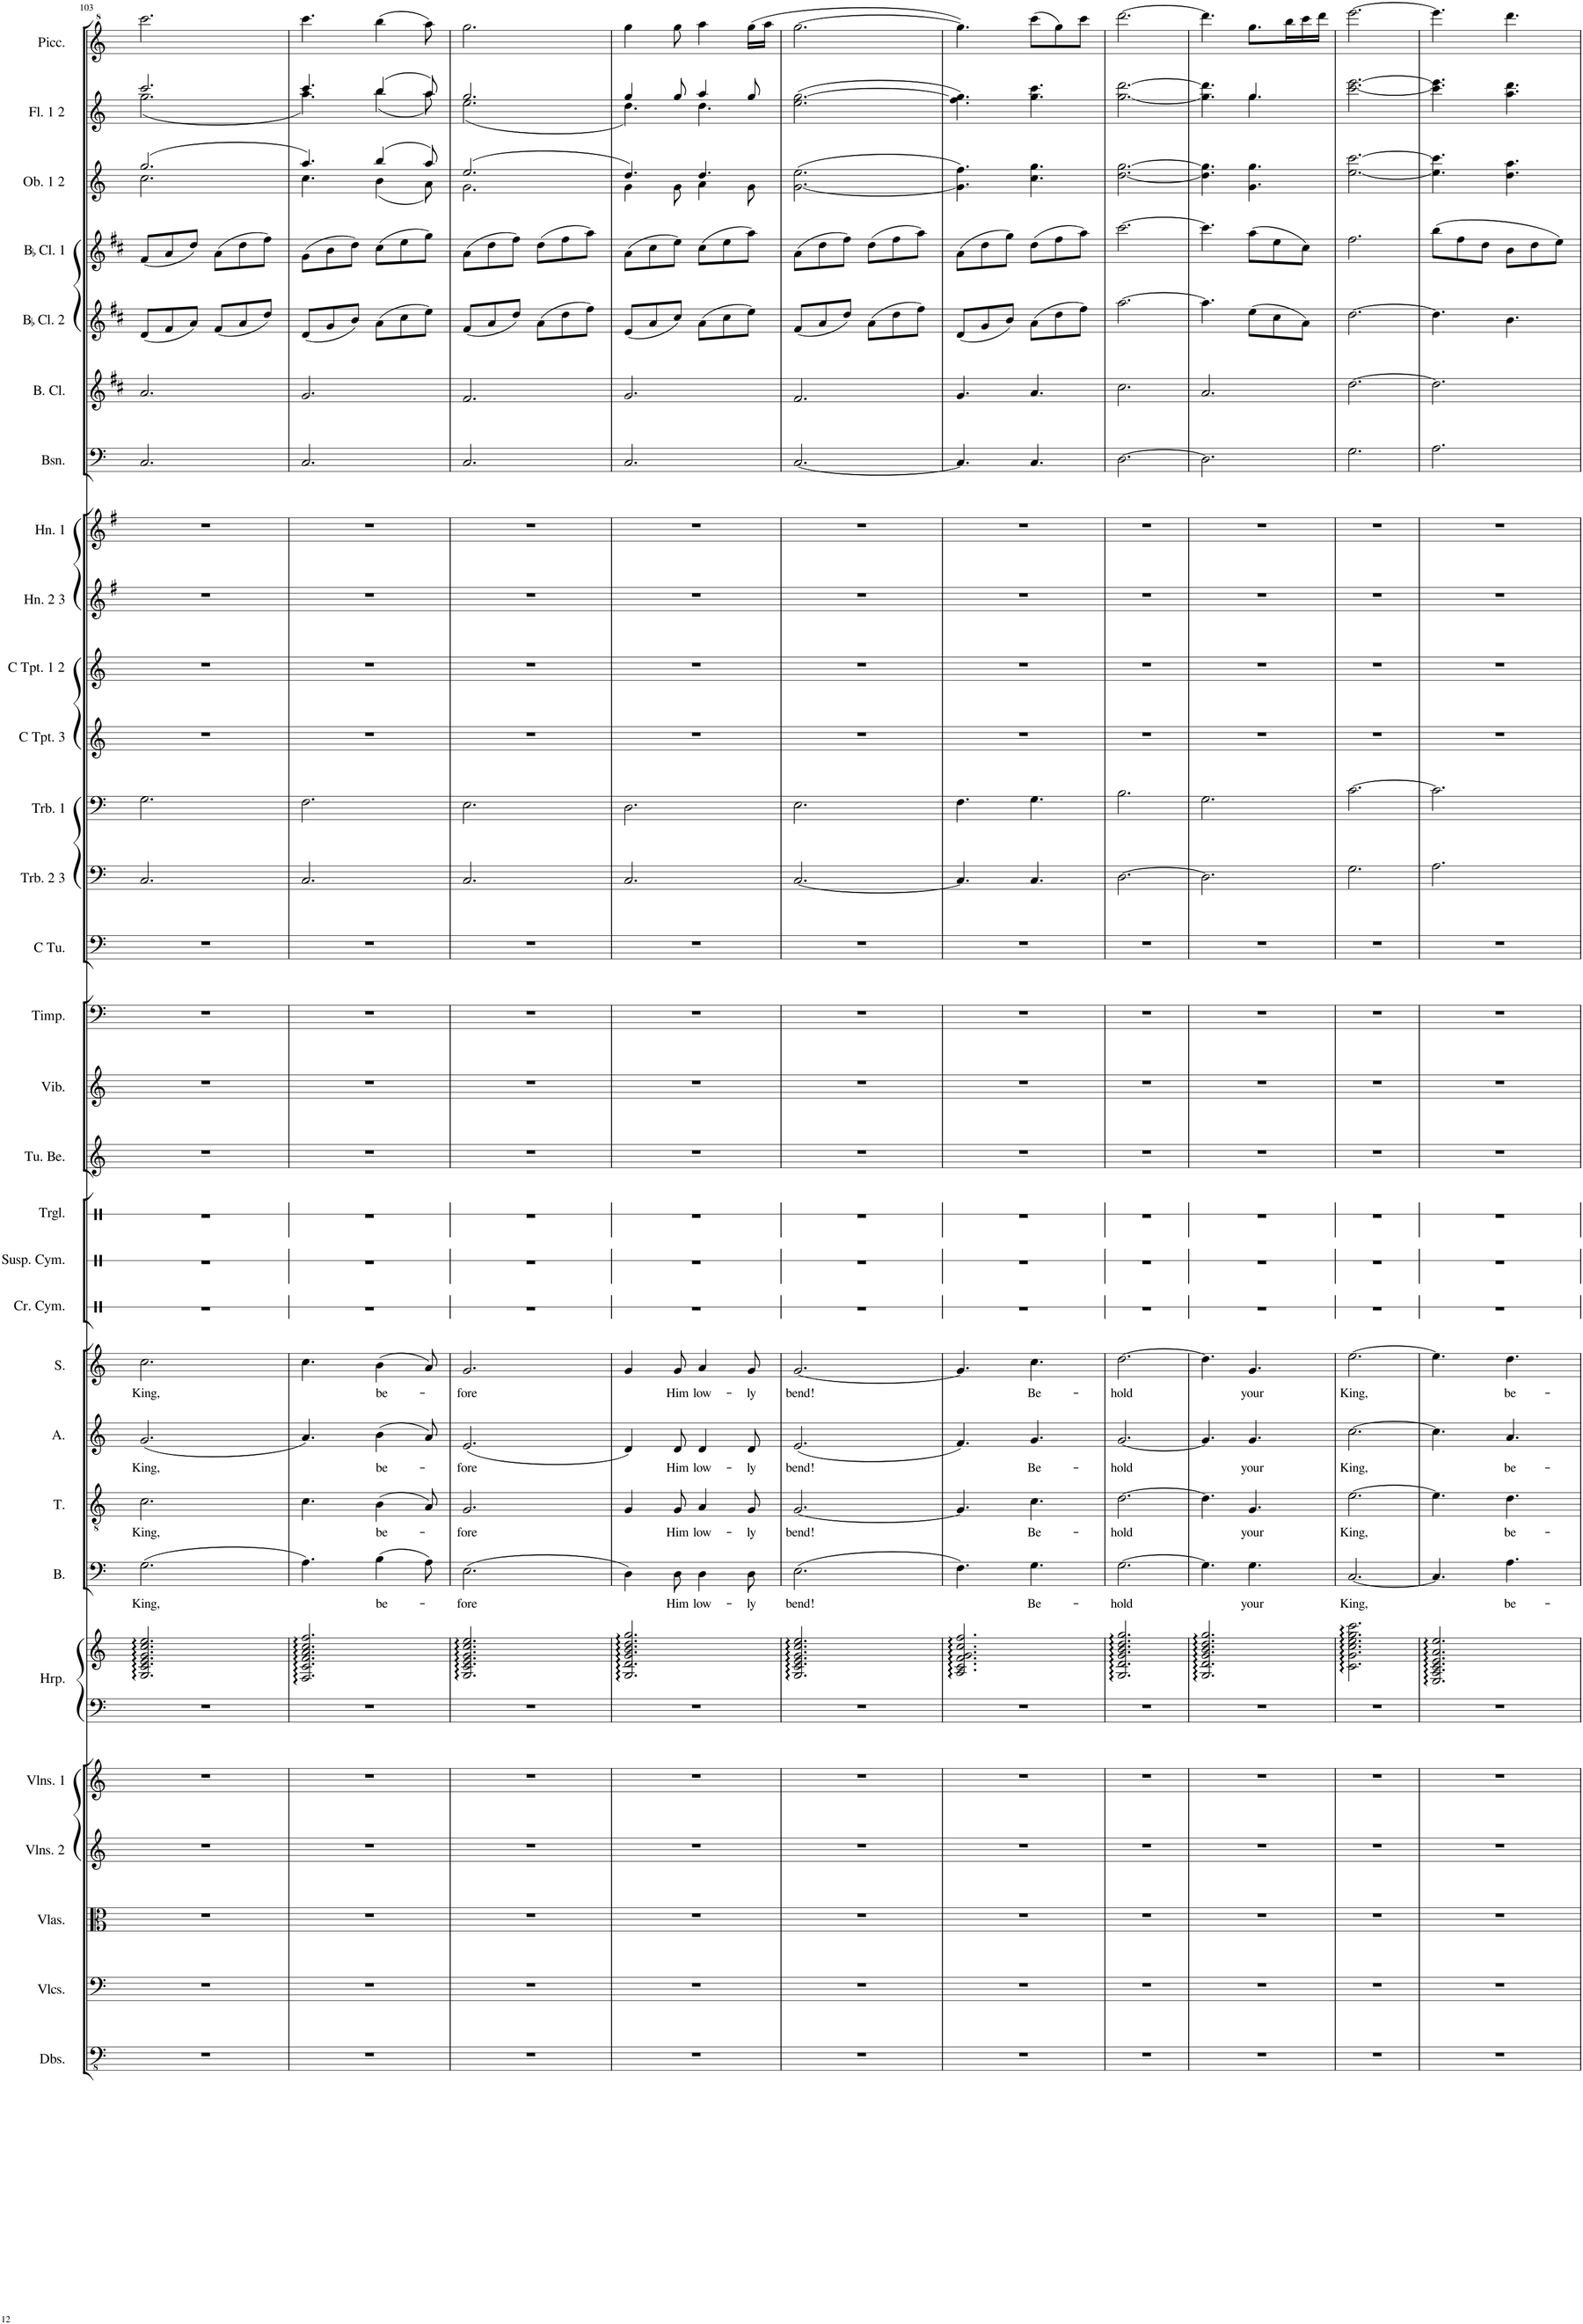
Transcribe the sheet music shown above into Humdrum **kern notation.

**kern	**kern	**kern	**kern	**kern	**kern	**kern	**kern	**text	**kern	**text	**kern	**text	**kern	**text	**kern	**kern	**kern	**kern	**kern	**kern	**kern	**kern	**kern	**kern	**kern	**kern	**kern	**kern	**kern	**kern	**kern	**kern	**kern	**kern
*part30	*part29	*part28	*part27	*part26	*part25	*part25	*part24	*part24	*part23	*part23	*part22	*part22	*part21	*part21	*part20	*part19	*part18	*part17	*part16	*part15	*part14	*part13	*part12	*part11	*part10	*part9	*part8	*part7	*part6	*part5	*part4	*part3	*part2	*part1
*staff31	*staff30	*staff29	*staff28	*staff27	*staff26	*staff25	*staff24	*staff24	*staff23	*staff23	*staff22	*staff22	*staff21	*staff21	*staff20	*staff19	*staff18	*staff17	*staff16	*staff15	*staff14	*staff13	*staff12	*staff11	*staff10	*staff9	*staff8	*staff7	*staff6	*staff5	*staff4	*staff3	*staff2	*staff1
*I"Double Basses	*I"Violoncellos	*I"Violas	*I"Violins 2	*I"Violins 1	*I"Harp	*	*I"Bass	*	*I"Tenor	*	*I"Alto	*	*I"Soprano	*	*I"Crash Cymbal	*I"Suspended Cymbal	*I"Triangle	*I"Tubular Bells	*I"Vibraphone	*I"Timpani	*I"C Tuba	*I"Trombone 2 3	*I"Trombone 1	*I"C Trumpet 3	*I"C Trumpet 1 2	*I"Horn 2 3	*I"Horn 1	*I"Bassoon	*I"Bass Clarinet	*I"BaccidentalFlat Clarinet 2	*I"BaccidentalFlat Clarinet 1	*I"Oboe 1 2	*I"Flute 1 2	*I"Piccolo
*I'Dbs.	*I'Vlcs.	*I'Vlas.	*I'Vlns. 2	*I'Vlns. 1	*I'Hrp.	*	*I'B.	*	*I'T.	*	*I'A.	*	*I'S.	*	*I'Cr. Cym.	*I'Susp. Cym.	*I'Trgl.	*I'Tu. Be.	*I'Vib.	*I'Timp.	*I'C Tu.	*I'Trb. 2 3	*I'Trb. 1	*I'C Tpt. 3	*I'C Tpt. 1 2	*I'Hn. 2 3	*I'Hn. 1	*I'Bsn.	*I'B. Cl.	*I'BaccidentalFlat Cl. 2	*I'BaccidentalFlat Cl. 1	*I'Ob. 1 2	*I'Fl. 1 2	*I'Picc.
!!LO:PB:g=z
*clefFv4	*clefF4	*clefC3	*clefG2	*clefG2	*clefF4	*clefG2	*clefF4	*	*clefGv2	*	*clefG2	*	*clefG2	*	*clefX	*clefX	*clefX	*clefG2	*clefG2	*clefF4	*clefF4	*clefF4	*clefF4	*clefG2	*clefG2	*clefG2	*clefG2	*clefF4	*clefG2	*clefG2	*clefG2	*clefG2	*clefG2	*clefG^2
*	*	*	*	*	*	*	*	*	*	*	*	*	*	*	*	*	*	*	*	*	*	*	*	*	*	*Trd4c7	*Trd4c7	*	*Trd8c14	*Trd1c2	*Trd1c2	*	*	*Trd-7c-12
*k[]	*k[]	*k[]	*k[]	*k[]	*k[]	*k[]	*k[]	*	*k[]	*	*k[]	*	*k[]	*	*k[]	*k[]	*k[]	*k[]	*k[]	*k[]	*k[]	*k[]	*k[]	*k[]	*k[]	*k[f#]	*k[f#]	*k[]	*k[f#c#]	*k[f#c#]	*k[f#c#]	*k[]	*k[]	*k[]
*M6/8	*M6/8	*M6/8	*M6/8	*M6/8	*M6/8	*M6/8	*M6/8	*	*M6/8	*	*M6/8	*	*M6/8	*	*M6/8	*M6/8	*M6/8	*M6/8	*M6/8	*M6/8	*M6/8	*M6/8	*M6/8	*M6/8	*M6/8	*M6/8	*M6/8	*M6/8	*M6/8	*M6/8	*M6/8	*M6/8	*M6/8	*M6/8
=103	=103	=103	=103	=103	=103	=103	=103	=103	=103	=103	=103	=103	=103	=103	=103	=103	=103	=103	=103	=103	=103	=103	=103	=103	=103	=103	=103	=103	=103	=103	=103	=103	=103	=103
!	!	!	!	!	!	!	!	!LO:LY:b	!	!LO:LY:b	!	!LO:LY:b	!	!LO:LY:b	!	!	!	!	!	!	!	!	!	!	!	!	!	!	!	!	!	!	!	!
*	*	*	*	*	*	*	*	*	*	*	*	*	*	*	*	*	*	*	*	*	*	*	*	*	*	*	*	*	*	*	*	*^	*^	*
2.r	2.r	2.r	2.r	2.r	2.r	2.G/ 2.c/ 2.e/ 2.g/ 2.cc/ 2.ee/	(2.G\	King,	2.c\	King,	(2.g/	King,	2.cc\	King,	2.r	2.r	2.r	2.r	2.r	2.r	2.r	2.C/	2.G\	2.r	2.r	2.r	2.r	2.C/	2.a/	(8d/L	(8f#/L	(2.gg/	2.cc\	2.ccc/	(2.gg\	2.cccc\
.	.	.	.	.	.	.	.	.	.	.	.	.	.	.	.	.	.	.	.	.	.	.	.	.	.	.	.	.	.	8f#/	8a/	.	.	.	.	.
.	.	.	.	.	.	.	.	.	.	.	.	.	.	.	.	.	.	.	.	.	.	.	.	.	.	.	.	.	.	8a/J)	8dd/J)	.	.	.	.	.
.	.	.	.	.	.	.	.	.	.	.	.	.	.	.	.	.	.	.	.	.	.	.	.	.	.	.	.	.	.	(8f#/L	(8a\L	.	.	.	.	.
.	.	.	.	.	.	.	.	.	.	.	.	.	.	.	.	.	.	.	.	.	.	.	.	.	.	.	.	.	.	8a/	8dd\	.	.	.	.	.
.	.	.	.	.	.	.	.	.	.	.	.	.	.	.	.	.	.	.	.	.	.	.	.	.	.	.	.	.	.	8dd/J)	8ff#\J)	.	.	.	.	.
=104	=104	=104	=104	=104	=104	=104	=104	=104	=104	=104	=104	=104	=104	=104	=104	=104	=104	=104	=104	=104	=104	=104	=104	=104	=104	=104	=104	=104	=104	=104	=104	=104	=104	=104	=104	=104
2.r	2.r	2.r	2.r	2.r	2.r	2.F/ 2.c/ 2.f/ 2.a/ 2.cc/ 2.ff/	4.A\)	.	4.c\	.	4.a/)	.	4.cc\	.	2.r	2.r	2.r	2.r	2.r	2.r	2.r	2.C/	2.F\	2.r	2.r	2.r	2.r	2.C/	2.g/	(8d/L	(8g\L	4.aa/)	4.cc\	4.ccc/	4.aa\)	4.cccc\
.	.	.	.	.	.	.	.	.	.	.	.	.	.	.	.	.	.	.	.	.	.	.	.	.	.	.	.	.	.	8g/	8b\	.	.	.	.	.
.	.	.	.	.	.	.	.	.	.	.	.	.	.	.	.	.	.	.	.	.	.	.	.	.	.	.	.	.	.	8b/J)	8dd\J)	.	.	.	.	.
!	!	!	!	!	!	!	!	!LO:LY:b	!	!LO:LY:b	!	!LO:LY:b	!	!LO:LY:b	!	!	!	!	!	!	!	!	!	!	!	!	!	!	!	!	!	!	!	!	!	!
.	.	.	.	.	.	.	(4B\	be-	(4B\	be-	(4b\	be-	(4b\	be-	.	.	.	.	.	.	.	.	.	.	.	.	.	.	.	(8a\L	(8cc#\L	(4bb/	(4b\	(4bb/	(4bb\	(4bbb\
.	.	.	.	.	.	.	.	.	.	.	.	.	.	.	.	.	.	.	.	.	.	.	.	.	.	.	.	.	.	8cc#\	8ee\	.	.	.	.	.
.	.	.	.	.	.	.	8A\)	.	8A/)	.	8a/)	.	8a/)	.	.	.	.	.	.	.	.	.	.	.	.	.	.	.	.	8ee\J)	8gg\J)	8aa/)	8a\)	8aa/)	8aa\)	8aaa\)
=105	=105	=105	=105	=105	=105	=105	=105	=105	=105	=105	=105	=105	=105	=105	=105	=105	=105	=105	=105	=105	=105	=105	=105	=105	=105	=105	=105	=105	=105	=105	=105	=105	=105	=105	=105	=105
!	!	!	!	!	!	!	!	!LO:LY:b	!	!LO:LY:b	!	!LO:LY:b	!	!LO:LY:b	!	!	!	!	!	!	!	!	!	!	!	!	!	!	!	!	!	!	!	!	!	!
2.r	2.r	2.r	2.r	2.r	2.r	2.G/ 2.c/ 2.e/ 2.g/ 2.cc/ 2.ee/	(2.E\	-fore	2.G/	-fore	(2.e/	-fore	2.g/	-fore	2.r	2.r	2.r	2.r	2.r	2.r	2.r	2.C/	2.E\	2.r	2.r	2.r	2.r	2.C/	2.f#/	(8f#/L	(8a\L	(2.ee/	2.g\	2.gg/	(2.ee\	2.ggg\
.	.	.	.	.	.	.	.	.	.	.	.	.	.	.	.	.	.	.	.	.	.	.	.	.	.	.	.	.	.	8a/	8dd\	.	.	.	.	.
.	.	.	.	.	.	.	.	.	.	.	.	.	.	.	.	.	.	.	.	.	.	.	.	.	.	.	.	.	.	8dd/J)	8ff#\J)	.	.	.	.	.
.	.	.	.	.	.	.	.	.	.	.	.	.	.	.	.	.	.	.	.	.	.	.	.	.	.	.	.	.	.	(8a\L	(8dd\L	.	.	.	.	.
.	.	.	.	.	.	.	.	.	.	.	.	.	.	.	.	.	.	.	.	.	.	.	.	.	.	.	.	.	.	8dd\	8ff#\	.	.	.	.	.
.	.	.	.	.	.	.	.	.	.	.	.	.	.	.	.	.	.	.	.	.	.	.	.	.	.	.	.	.	.	8ff#\J)	8aa\J)	.	.	.	.	.
=106	=106	=106	=106	=106	=106	=106	=106	=106	=106	=106	=106	=106	=106	=106	=106	=106	=106	=106	=106	=106	=106	=106	=106	=106	=106	=106	=106	=106	=106	=106	=106	=106	=106	=106	=106	=106
2.r	2.r	2.r	2.r	2.r	2.r	2.G/ 2.d/ 2.g/ 2.b/ 2.dd/ 2.gg/	4D\)	.	4G/	.	4d/)	.	4g/	.	2.r	2.r	2.r	2.r	2.r	2.r	2.r	2.C/	2.D\	2.r	2.r	2.r	2.r	2.C/	2.g/	(8e/L	(8a\L	4.dd/)	4g\	4gg/	4.dd\)	4ggg\
.	.	.	.	.	.	.	.	.	.	.	.	.	.	.	.	.	.	.	.	.	.	.	.	.	.	.	.	.	.	8a/	8cc#\	.	.	.	.	.
!	!	!	!	!	!	!	!	!LO:LY:b	!	!LO:LY:b	!	!LO:LY:b	!	!LO:LY:b	!	!	!	!	!	!	!	!	!	!	!	!	!	!	!	!	!	!	!	!	!	!
.	.	.	.	.	.	.	8D\	Him	8G/	Him	8d/	Him	8g/	Him	.	.	.	.	.	.	.	.	.	.	.	.	.	.	.	8cc#/J)	8ee\J)	.	8g\	8gg/	.	8ggg\
!	!	!	!	!	!	!	!	!LO:LY:b	!	!LO:LY:b	!	!LO:LY:b	!	!LO:LY:b	!	!	!	!	!	!	!	!	!	!	!	!	!	!	!	!	!	!	!	!	!	!
.	.	.	.	.	.	.	4D\	low-	4A/	low-	4d/	low-	4a/	low-	.	.	.	.	.	.	.	.	.	.	.	.	.	.	.	(8a\L	(8cc#\L	4.dd/	4a\	4aa/	4.dd\	4aaa\
.	.	.	.	.	.	.	.	.	.	.	.	.	.	.	.	.	.	.	.	.	.	.	.	.	.	.	.	.	.	8cc#\	8ee\	.	.	.	.	.
!	!	!	!	!	!	!	!	!LO:LY:b	!	!LO:LY:b	!	!LO:LY:b	!	!LO:LY:b	!	!	!	!	!	!	!	!	!	!	!	!	!	!	!	!	!	!	!	!	!	!
.	.	.	.	.	.	.	8D\	-ly	8G/	-ly	8d/	-ly	8g/	-ly	.	.	.	.	.	.	.	.	.	.	.	.	.	.	.	8ee\J)	8aa\J)	.	8g\	8gg/	.	(16ggg\LL
.	.	.	.	.	.	.	.	.	.	.	.	.	.	.	.	.	.	.	.	.	.	.	.	.	.	.	.	.	.	.	.	.	.	.	.	16aaa\JJ
*	*	*	*	*	*	*	*	*	*	*	*	*	*	*	*	*	*	*	*	*	*	*	*	*	*	*	*	*	*	*	*	*v	*v	*	*	*
*	*	*	*	*	*	*	*	*	*	*	*	*	*	*	*	*	*	*	*	*	*	*	*	*	*	*	*	*	*	*	*	*	*v	*v	*
=107	=107	=107	=107	=107	=107	=107	=107	=107	=107	=107	=107	=107	=107	=107	=107	=107	=107	=107	=107	=107	=107	=107	=107	=107	=107	=107	=107	=107	=107	=107	=107	=107	=107	=107
!	!	!	!	!	!	!	!	!LO:LY:b	!	!LO:LY:b	!	!LO:LY:b	!	!LO:LY:b	!	!	!	!	!	!	!	!	!	!	!	!	!	!	!	!	!	!	!	!
2.r	2.r	2.r	2.r	2.r	2.r	2.G/ 2.c/ 2.e/ 2.g/ 2.cc/ 2.ee/	(2.E\	bend!	[2.G/	bend!	(2.e/	bend!	[2.g/	bend!	2.r	2.r	2.r	2.r	2.r	2.r	2.r	[2.C/	2.E\	2.r	2.r	2.r	2.r	[2.C/	2.f#/	(8f#/L	(8a\L	([2.g\ 2.ee\	(2.ee\ [2.gg\	[2.ggg\
.	.	.	.	.	.	.	.	.	.	.	.	.	.	.	.	.	.	.	.	.	.	.	.	.	.	.	.	.	.	8a/	8dd\	.	.	.
.	.	.	.	.	.	.	.	.	.	.	.	.	.	.	.	.	.	.	.	.	.	.	.	.	.	.	.	.	.	8dd/J)	8ff#\J)	.	.	.
.	.	.	.	.	.	.	.	.	.	.	.	.	.	.	.	.	.	.	.	.	.	.	.	.	.	.	.	.	.	(8a\L	(8dd\L	.	.	.
.	.	.	.	.	.	.	.	.	.	.	.	.	.	.	.	.	.	.	.	.	.	.	.	.	.	.	.	.	.	8dd\	8ff#\	.	.	.
.	.	.	.	.	.	.	.	.	.	.	.	.	.	.	.	.	.	.	.	.	.	.	.	.	.	.	.	.	.	8ff#\J)	8aa\J)	.	.	.
=108	=108	=108	=108	=108	=108	=108	=108	=108	=108	=108	=108	=108	=108	=108	=108	=108	=108	=108	=108	=108	=108	=108	=108	=108	=108	=108	=108	=108	=108	=108	=108	=108	=108	=108
2.r	2.r	2.r	2.r	2.r	2.r	2.A/ 2.c/ 2.f/ 2.g/ 2.cc/ 2.ff/	4.F\)	.	4.G/]	.	4.f/)	.	4.g/]	.	2.r	2.r	2.r	2.r	2.r	2.r	2.r	4.C/]	4.F\	2.r	2.r	2.r	2.r	4.C/]	4.g/	(8d/L	(8a\L	4.g\] 4.ff\)	4.ff\ 4.gg\])	4.ggg\])
.	.	.	.	.	.	.	.	.	.	.	.	.	.	.	.	.	.	.	.	.	.	.	.	.	.	.	.	.	.	8g/	8dd\	.	.	.
.	.	.	.	.	.	.	.	.	.	.	.	.	.	.	.	.	.	.	.	.	.	.	.	.	.	.	.	.	.	8b/J)	8gg\J)	.	.	.
!	!	!	!	!	!	!	!	!LO:LY:b	!	!LO:LY:b	!	!LO:LY:b	!	!LO:LY:b	!	!	!	!	!	!	!	!	!	!	!	!	!	!	!	!	!	!	!	!
.	.	.	.	.	.	.	4.G\	Be-	4.c\	Be-	4.g/	Be-	4.cc\	Be-	.	.	.	.	.	.	.	4.C/	4.G\	.	.	.	.	4.C/	4.a/	(8a\L	(8dd\L	4.cc\ 4.gg\	4.gg\ 4.ccc\	(8cccc\L
.	.	.	.	.	.	.	.	.	.	.	.	.	.	.	.	.	.	.	.	.	.	.	.	.	.	.	.	.	.	8dd\	8ff#\	.	.	8ggg\)
.	.	.	.	.	.	.	.	.	.	.	.	.	.	.	.	.	.	.	.	.	.	.	.	.	.	.	.	.	.	8ff#\J)	8aa\J)	.	.	8cccc\J
=109	=109	=109	=109	=109	=109	=109	=109	=109	=109	=109	=109	=109	=109	=109	=109	=109	=109	=109	=109	=109	=109	=109	=109	=109	=109	=109	=109	=109	=109	=109	=109	=109	=109	=109
!	!	!	!	!	!	!	!	!LO:LY:b	!	!LO:LY:b	!	!LO:LY:b	!	!LO:LY:b	!	!	!	!	!	!	!	!	!	!	!	!	!	!	!	!	!	!	!	!
2.r	2.r	2.r	2.r	2.r	2.r	2.G/ 2.d/ 2.g/ 2.b/ 2.dd/ 2.gg/	[2.G\	-hold	[2.d\	-hold	[2.g/	-hold	[2.dd\	-hold	2.r	2.r	2.r	2.r	2.r	2.r	2.r	[2.D\	2.B\	2.r	2.r	2.r	2.r	[2.D\	2.cc#\	[2.aa\	[2.ccc#\	[2.dd\ [2.gg\	[2.gg\ [2.ddd\	[2.dddd\
=110	=110	=110	=110	=110	=110	=110	=110	=110	=110	=110	=110	=110	=110	=110	=110	=110	=110	=110	=110	=110	=110	=110	=110	=110	=110	=110	=110	=110	=110	=110	=110	=110	=110	=110
*	*	*	*	*	*	*	*	*	*	*	*	*	*	*	*	*	*	*	*	*	*	*	*	*	*	*	*	*	*	*	*	*	*^	*
2.r	2.r	2.r	2.r	2.r	2.r	2.G/ 2.d/ 2.g/ 2.b/ 2.dd/ 2.gg/	4.G\]	.	4.d\]	.	4.g/]	.	4.dd\]	.	2.r	2.r	2.r	2.r	2.r	2.r	2.r	2.D\]	2.G\	2.r	2.r	2.r	2.r	2.D\]	2.a/	4.aa\]	4.ccc#\]	4.dd\] 4.gg\]	4.gg\] 4.ddd\]	4.ryy	4.dddd\]
!	!	!	!	!	!	!	!	!LO:LY:b	!	!LO:LY:b	!	!LO:LY:b	!	!LO:LY:b	!	!	!	!	!	!	!	!	!	!	!	!	!	!	!	!	!	!	!	!	!
.	.	.	.	.	.	.	4.G\	your	4.G/	your	4.g/	your	4.g/	your	.	.	.	.	.	.	.	.	.	.	.	.	.	.	.	(8ee\L	(8aa\L	4.g\ 4.gg\	4.gg/	4.gg\	8.ggg\L
.	.	.	.	.	.	.	.	.	.	.	.	.	.	.	.	.	.	.	.	.	.	.	.	.	.	.	.	.	.	8cc#\	8ee\	.	.	.	.
.	.	.	.	.	.	.	.	.	.	.	.	.	.	.	.	.	.	.	.	.	.	.	.	.	.	.	.	.	.	.	.	.	.	.	16bbb\L
.	.	.	.	.	.	.	.	.	.	.	.	.	.	.	.	.	.	.	.	.	.	.	.	.	.	.	.	.	.	8a\J)	8cc#\J)	.	.	.	16cccc\
.	.	.	.	.	.	.	.	.	.	.	.	.	.	.	.	.	.	.	.	.	.	.	.	.	.	.	.	.	.	.	.	.	.	.	16dddd\JJ
*	*	*	*	*	*	*	*	*	*	*	*	*	*	*	*	*	*	*	*	*	*	*	*	*	*	*	*	*	*	*	*	*	*v	*v	*
=111	=111	=111	=111	=111	=111	=111	=111	=111	=111	=111	=111	=111	=111	=111	=111	=111	=111	=111	=111	=111	=111	=111	=111	=111	=111	=111	=111	=111	=111	=111	=111	=111	=111	=111
!	!	!	!	!	!	!	!	!LO:LY:b	!	!LO:LY:b	!	!LO:LY:b	!	!LO:LY:b	!	!	!	!	!	!	!	!	!	!	!	!	!	!	!	!	!	!	!	!
2.r	2.r	2.r	2.r	2.r	2.r	2.c\ 2.g\ 2.cc\ 2.ee\ 2.gg\ 2.ccc\	[2.C/	King,	[2.e\	King,	[2.cc\	King,	[2.ee\	King,	2.r	2.r	2.r	2.r	2.r	2.r	2.r	2.G\	[2.c\	2.r	2.r	2.r	2.r	2.G\	[2.dd\	[2.dd\	2.ff#\	[2.ee\ [2.ccc\	[2.ccc\ [2.eee\	[2.eeee\
=112	=112	=112	=112	=112	=112	=112	=112	=112	=112	=112	=112	=112	=112	=112	=112	=112	=112	=112	=112	=112	=112	=112	=112	=112	=112	=112	=112	=112	=112	=112	=112	=112	=112	=112
2.r	2.r	2.r	2.r	2.r	2.r	2.E/ 2.A/ 2.c/ 2.e/ 2.a/ 2.ee/	4.C/]	.	4.e\]	.	4.cc\]	.	4.ee\]	.	2.r	2.r	2.r	2.r	2.r	2.r	2.r	2.A\	2.c\]	2.r	2.r	2.r	2.r	2.A\	2.dd\]	4.dd\]	(8bb\L	4.ee\] 4.ccc\]	4.ccc\] 4.eee\]	4.eeee\]
.	.	.	.	.	.	.	.	.	.	.	.	.	.	.	.	.	.	.	.	.	.	.	.	.	.	.	.	.	.	.	8ff#\	.	.	.
.	.	.	.	.	.	.	.	.	.	.	.	.	.	.	.	.	.	.	.	.	.	.	.	.	.	.	.	.	.	.	8dd\J	.	.	.
!	!	!	!	!	!	!	!	!LO:LY:b	!	!LO:LY:b	!	!LO:LY:b	!	!LO:LY:b	!	!	!	!	!	!	!	!	!	!	!	!	!	!	!	!	!	!	!	!
.	.	.	.	.	.	.	4.A\	be-	4.d\	be-	4.a/	be-	4.dd\	be-	.	.	.	.	.	.	.	.	.	.	.	.	.	.	.	4.b\	8b\L	4.dd\ 4.aa\	4.aa\ 4.ddd\	4.dddd\
.	.	.	.	.	.	.	.	.	.	.	.	.	.	.	.	.	.	.	.	.	.	.	.	.	.	.	.	.	.	.	8dd\	.	.	.
.	.	.	.	.	.	.	.	.	.	.	.	.	.	.	.	.	.	.	.	.	.	.	.	.	.	.	.	.	.	.	8ee\J)	.	.	.
=	=	=	=	=	=	=	=	=	=	=	=	=	=	=	=	=	=	=	=	=	=	=	=	=	=	=	=	=	=	=	=	=	=	=
*-	*-	*-	*-	*-	*-	*-	*-	*-	*-	*-	*-	*-	*-	*-	*-	*-	*-	*-	*-	*-	*-	*-	*-	*-	*-	*-	*-	*-	*-	*-	*-	*-	*-	*-
